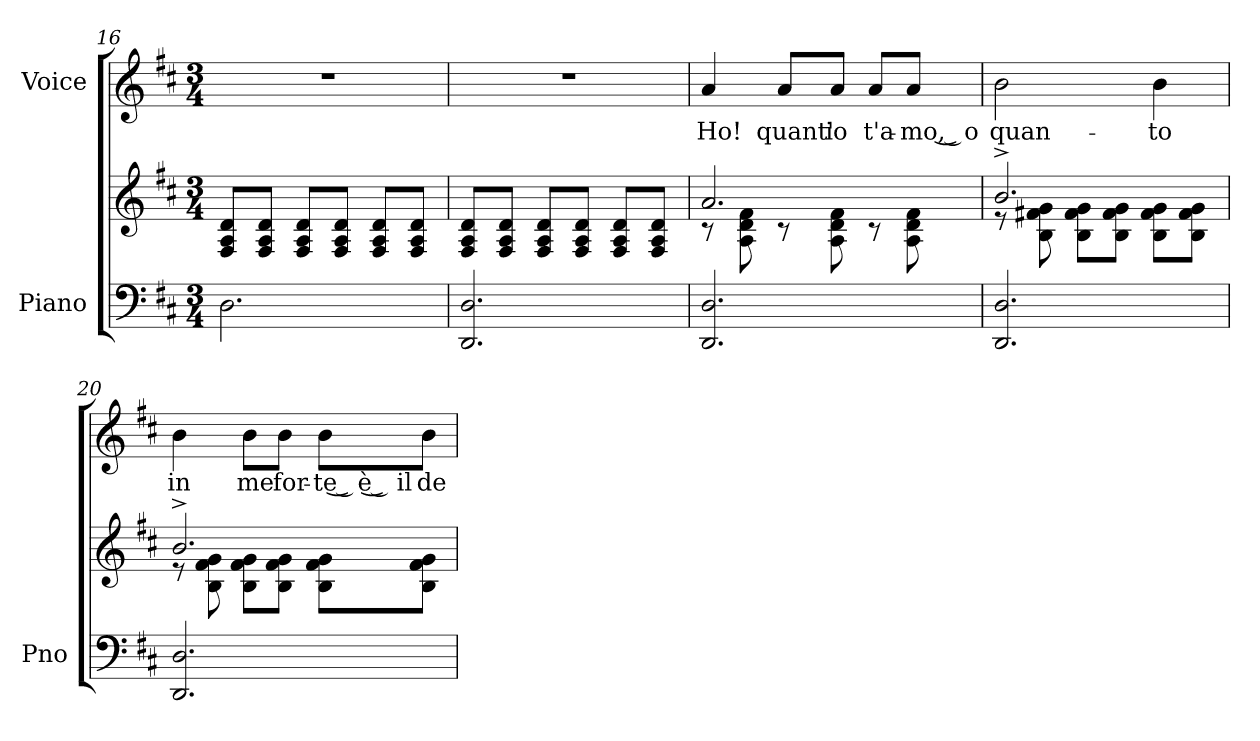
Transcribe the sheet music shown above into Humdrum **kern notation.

**kern	**kern	**kern	**text
*part2	*part2	*part1	*part1
*staff3	*staff2	*staff1	*staff1
*I"Piano	*	*I"Voice	*
*I'Pno	*	*	*
*clefF4	*clefG2	*clefG2	*
*k[f#c#]	*k[f#c#]	*k[f#c#]	*
*M3/4	*M3/4	*M3/4	*
=16	=16	=16	=16
2.D\	8F#/ 8A/ 8d/L	2.r	.
.	8F#/ 8A/ 8d/J	.	.
.	8F#/ 8A/ 8d/L	.	.
.	8F#/ 8A/ 8d/J	.	.
.	8F#/ 8A/ 8d/L	.	.
.	8F#/ 8A/ 8d/J	.	.
=17	=17	=17	=17
2.DD/ 2.D/	8F#/ 8A/ 8d/L	2.r	.
.	8F#/ 8A/ 8d/J	.	.
.	8F#/ 8A/ 8d/L	.	.
.	8F#/ 8A/ 8d/J	.	.
.	8F#/ 8A/ 8d/L	.	.
.	8F#/ 8A/ 8d/J	.	.
=18	=18	=18	=18
*	*	*MM96	*
*	*^	*	*
!	!	!	!	!LO:LY:b
2.DD/ 2.D/	2.a/	8r	4a/	Ho!
.	.	8A\ 8d\ 8f#\	.	.
!	!	!	!	!LO:LY:b
.	.	8r	8a/L	quant'
!	!	!	!	!LO:LY:b
.	.	8A\ 8d\ 8f#\	8a/J	io
!	!	!	!	!LO:LY:b
.	.	8r	8a/L	t'a-
!	!	!	!	!LO:LY:b
.	.	8A\ 8d\ 8f#\	8a/J	-mo,͜ o
!!LO:LB:g=z
=19	=19	=19	=19	=19
!	!	!	!	!LO:LY:b
2.DD/ 2.D/	2.b^/	8r	2b\	quan-
.	.	8B\ 8f#X\ 8g\	.	.
.	.	8B\ 8f#\ 8g\L	.	.
.	.	8B\ 8f#\ 8g\J	.	.
!	!	!	!	!LO:LY:b
.	.	8B\ 8f#\ 8g\L	4b\	-to
.	.	8B\ 8f#\ 8g\J	.	.
=20	=20	=20	=20	=20
!	!	!	!	!LO:LY:b
2.DD/ 2.D/	2.b^/	8r	4b\	in
.	.	8B\ 8f#\ 8g\	.	.
!	!	!	!	!LO:LY:b
.	.	8B\ 8f#\ 8g\L	8b\L	me
!	!	!	!	!LO:LY:b
.	.	8B\ 8f#\ 8g\J	8b\J	for-
!	!	!	!	!LO:LY:b
.	.	8B\ 8f#\ 8g\L	8b\L	-te͜ è͜ il
!	!	!	!	!LO:LY:b
.	.	8B\ 8f#\ 8g\J	8b\J	de-
*	*v	*v	*	*
=	=	=	=
*-	*-	*-	*-
